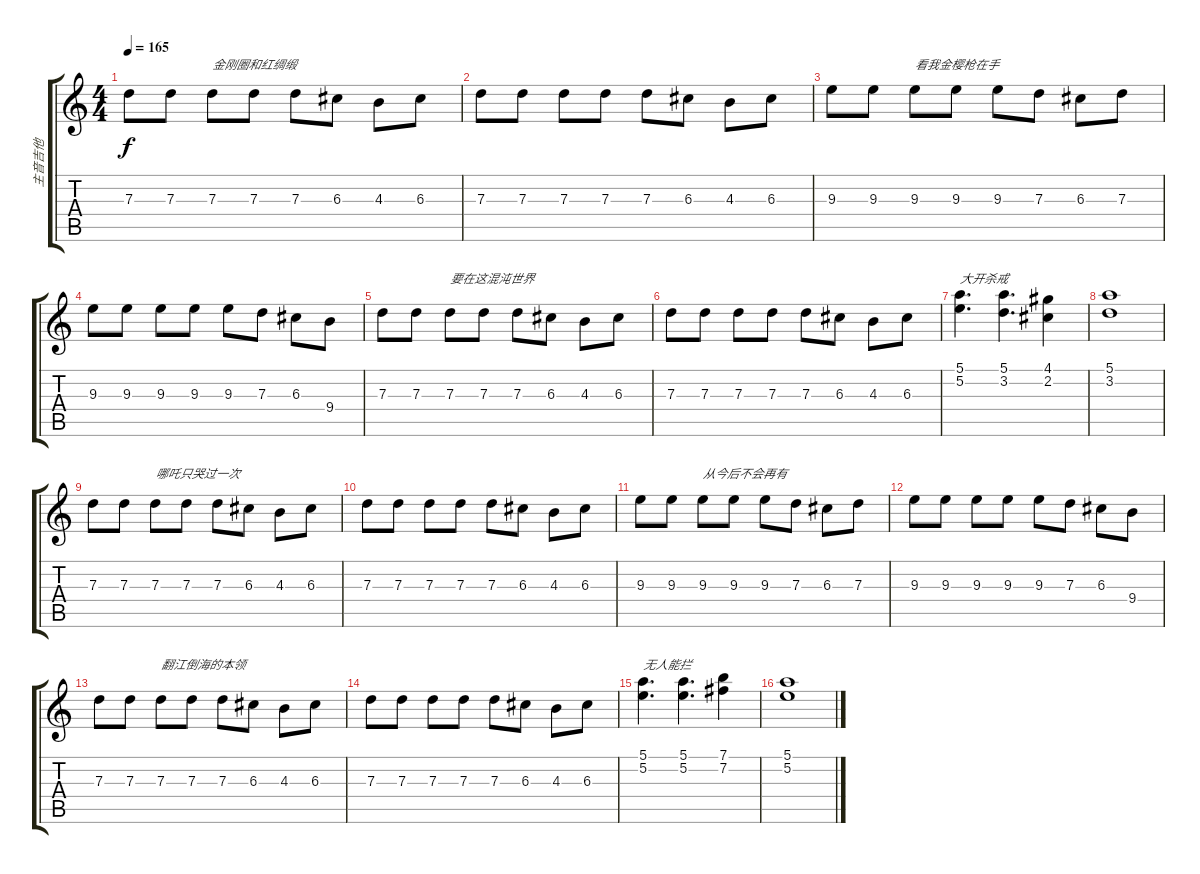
\track ("主音吉他" "主音吉他") {instrument overdrivenguitar}
\staff {score tabs}
\tuning (E4 B3 G3 D3 A2 E2) {hide}
\ts (4 4)
\tempo 165
\clef g2
\ks c
7.3.8{dy f instrument distortionguitar} 7.3.8 7.3.8{txt "金刚圈和红绸缎 "} 7.3.8 7.3.8 6.3.8 4.3.8 6.3.8 |
7.3.8{instrument distortionguitar} 7.3.8 7.3.8 7.3.8 7.3.8 6.3.8 4.3.8 6.3.8 |
9.3.8 9.3.8 9.3.8{txt "看我金樱枪在手"} 9.3.8 9.3.8 7.3.8 6.3.8 7.3.8 |
9.3.8 9.3.8 9.3.8 9.3.8 9.3.8 7.3.8 6.3.8 9.4.8 |
7.3.8{instrument distortionguitar} 7.3.8 7.3.8{txt "要在这混沌世界 "} 7.3.8 7.3.8 6.3.8 4.3.8 6.3.8 |
7.3.8{instrument distortionguitar} 7.3.8 7.3.8 7.3.8 7.3.8 6.3.8 4.3.8 6.3.8 |
(5.1 5.2).4{d txt "大开杀戒 "} (5.1 3.2).4{d} (4.1 2.2).4 |
(5.1 3.2).1 |
7.3.8{instrument distortionguitar} 7.3.8 7.3.8{txt "哪吒只哭过一次 "} 7.3.8 7.3.8 6.3.8 4.3.8 6.3.8 |
7.3.8{instrument distortionguitar} 7.3.8 7.3.8 7.3.8 7.3.8 6.3.8 4.3.8 6.3.8 |
9.3.8 9.3.8 9.3.8{txt "从今后不会再有 "} 9.3.8 9.3.8 7.3.8 6.3.8 7.3.8 |
9.3.8 9.3.8 9.3.8 9.3.8 9.3.8 7.3.8 6.3.8 9.4.8 |
7.3.8{instrument distortionguitar} 7.3.8 7.3.8{txt "翻江倒海的本领 "} 7.3.8 7.3.8 6.3.8 4.3.8 6.3.8 |
7.3.8{instrument distortionguitar} 7.3.8 7.3.8 7.3.8 7.3.8 6.3.8 4.3.8 6.3.8 |
(5.1 5.2).4{d txt "无人能拦"} (5.1 5.2).4{d} (7.1 7.2).4 |
(5.1 5.2).1
